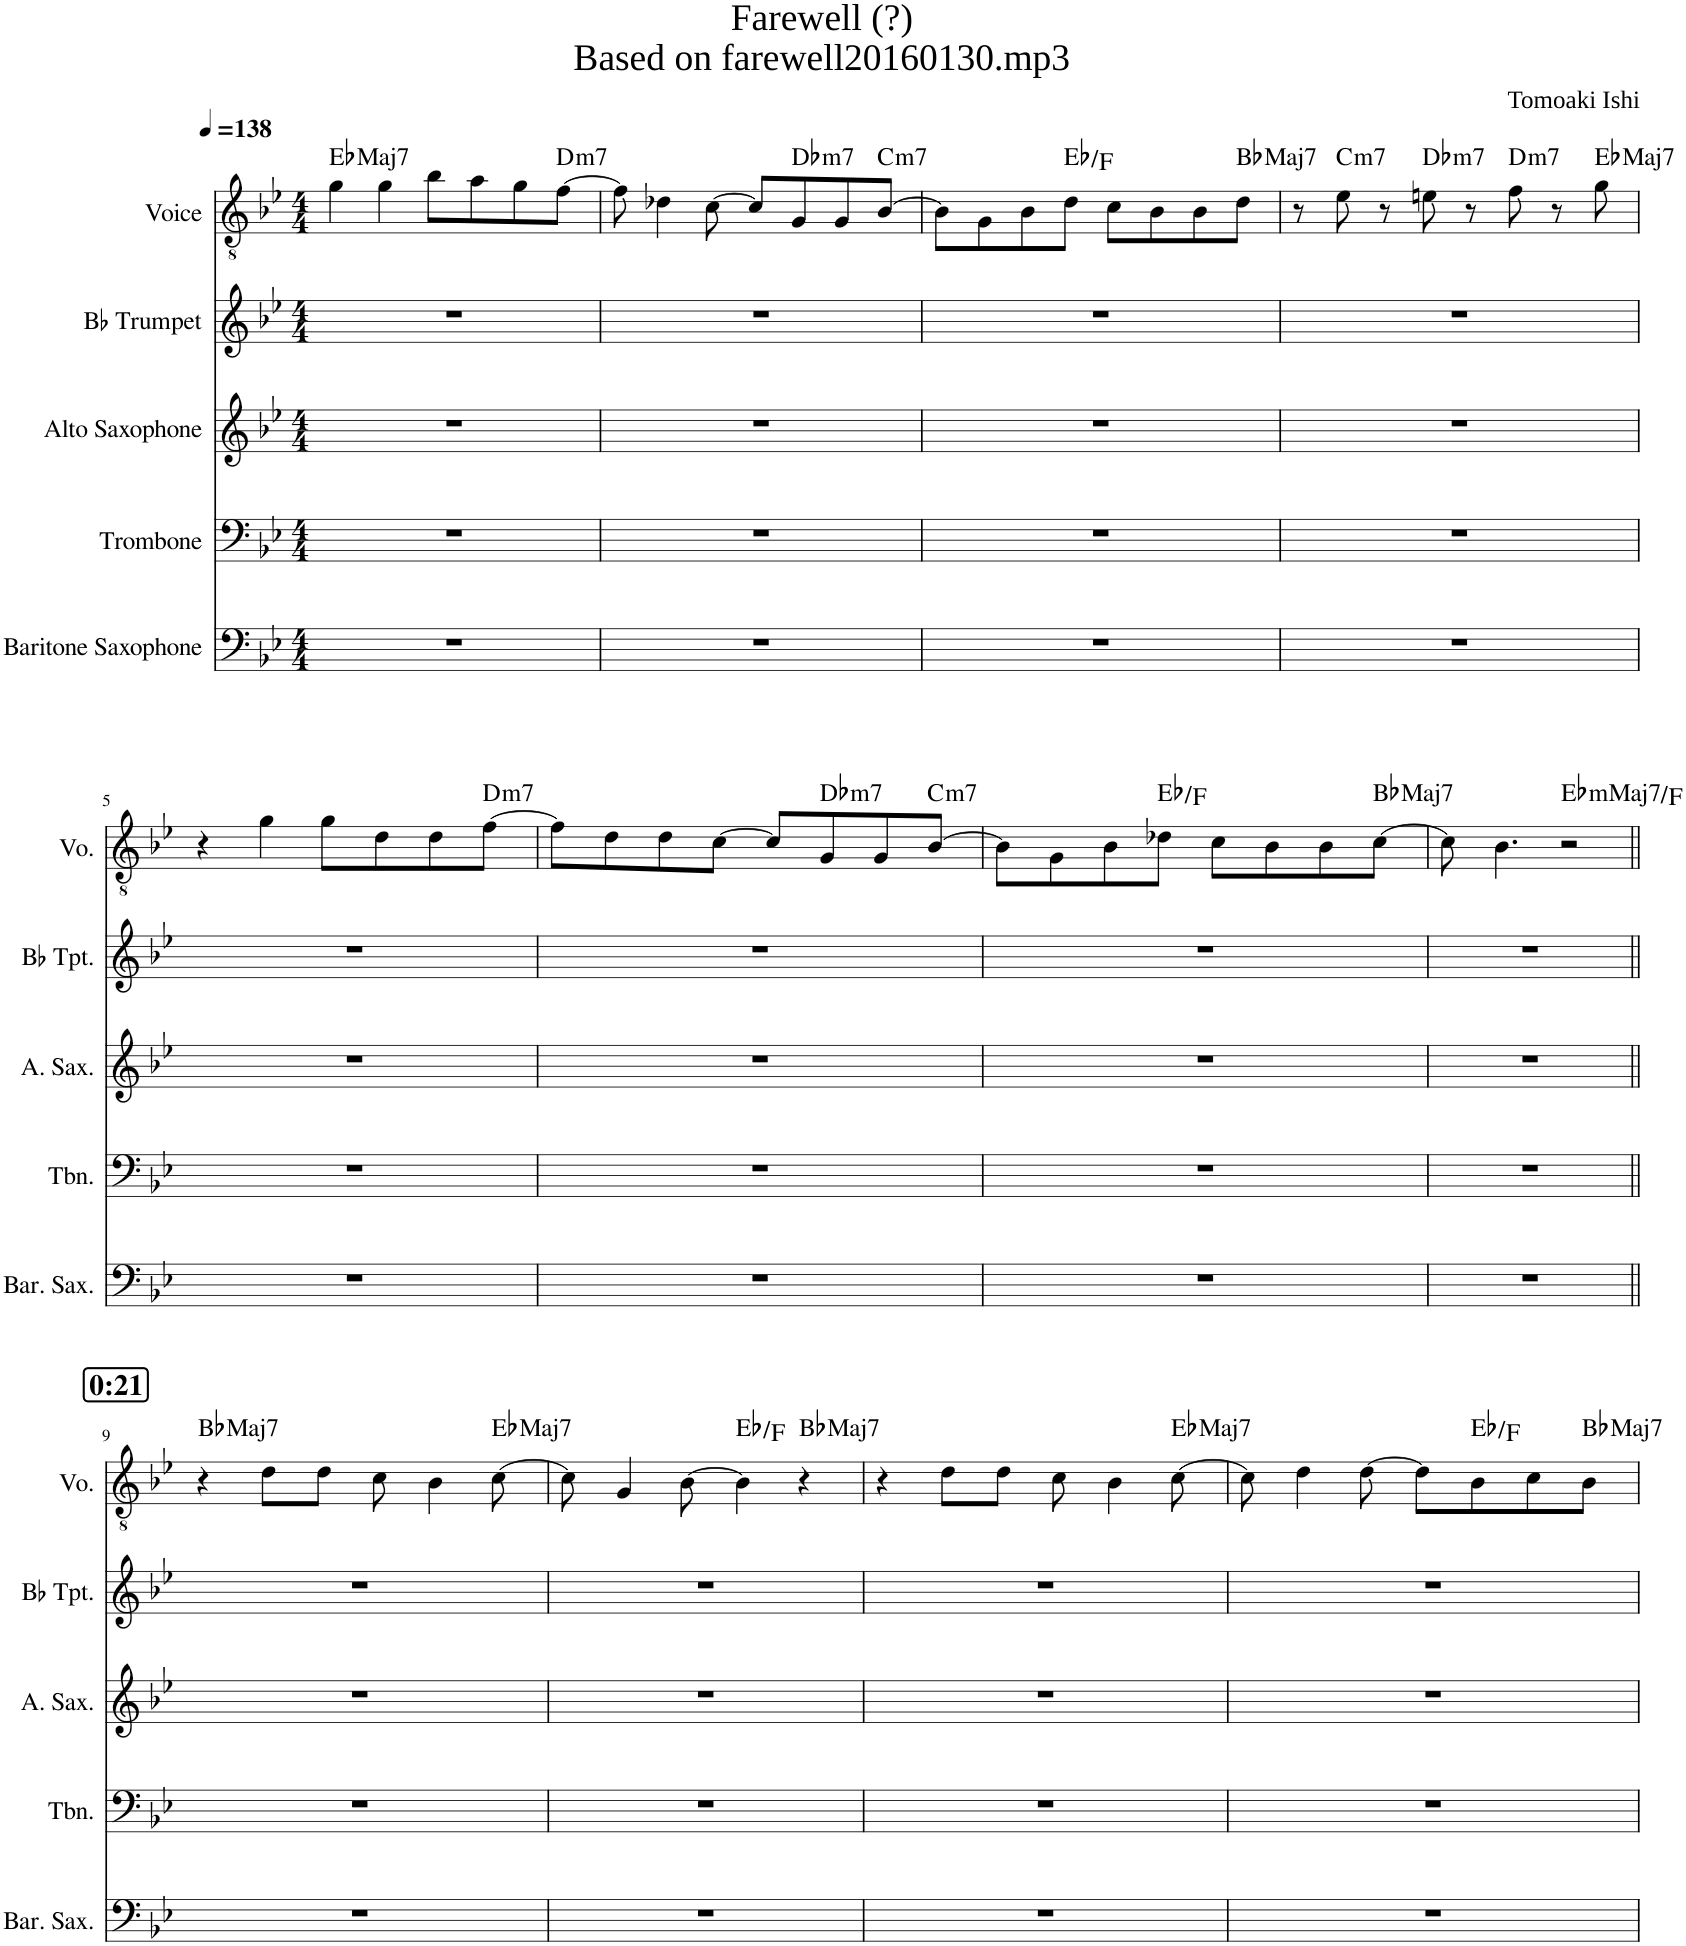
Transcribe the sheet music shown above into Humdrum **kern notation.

**kern	**kern	**kern	**kern	**kern	**harte
*part5	*part4	*part3	*part2	*part1	*part1
*staff5	*staff4	*staff3	*staff2	*staff1	*
*I"Baritone Saxophone	*I"Trombone	*I"Alto Saxophone	*I"Bb Trumpet	*I"Voice	*
*I'Bar. Sax.	*I'Tbn.	*I'A. Sax.	*I'Bb Tpt.	*I'Vo.	*
*clefF4	*clefF4	*clefG2	*clefG2	*clefGv2	*
*ITrd12c21	*	*ITrd5c9	*ITrd1c2	*	*
*k[b-e-]	*k[b-e-]	*k[b-e-]	*k[b-e-]	*k[b-e-]	*
*M4/4	*M4/4	*M4/4	*M4/4	*M4/4	*
*MM138	*MM138	*MM138	*MM138	*MM138	*
=1	=1	=1	=1	=1	=1
!	!	!	!	!	!LO:H:kt=Maj7
1r	1r	1r	1r	4g\	Eb:maj7
.	.	.	.	4g\	.
.	.	.	.	8b-\L	.
.	.	.	.	8a\	.
.	.	.	.	8g\	.
!	!	!	!	!	!LO:H:kt=m7
.	.	.	.	[8f\J	D:min7
=2	=2	=2	=2	=2	=2
1r	1r	1r	1r	8f\]	.
.	.	.	.	4d-X\	.
.	.	.	.	[8c\	.
.	.	.	.	8c/L]	.
!	!	!	!	!	!LO:H:kt=m7
.	.	.	.	8G/	Db:min7
.	.	.	.	8G/	.
!	!	!	!	!	!LO:H:kt=m7
.	.	.	.	[8B-/J	C:min7
=3	=3	=3	=3	=3	=3
1r	1r	1r	1r	8B-\L]	.
.	.	.	.	8G\	.
.	.	.	.	8B-\	.
.	.	.	.	8d\J	Eb:maj/2
.	.	.	.	8c\L	.
.	.	.	.	8B-\	.
.	.	.	.	8B-\	.
!	!	!	!	!	!LO:H:kt=Maj7
.	.	.	.	8d\J	Bb:maj7
=4	=4	=4	=4	=4	=4
1r	1r	1r	1r	8r	.
!	!	!	!	!	!LO:H:kt=m7
.	.	.	.	8e-\	C:min7
.	.	.	.	8r	.
!	!	!	!	!	!LO:H:kt=m7
.	.	.	.	8en\	Db:min7
.	.	.	.	8r	.
!	!	!	!	!	!LO:H:kt=m7
.	.	.	.	8f\	D:min7
.	.	.	.	8r	.
!	!	!	!	!	!LO:H:kt=Maj7
.	.	.	.	8g\	Eb:maj7
!!LO:LB:g=z
=5	=5	=5	=5	=5	=5
1r	1r	1r	1r	4r	.
.	.	.	.	4g\	.
.	.	.	.	8g\L	.
.	.	.	.	8d\	.
.	.	.	.	8d\	.
!	!	!	!	!	!LO:H:kt=m7
.	.	.	.	[8f\J	D:min7
=6	=6	=6	=6	=6	=6
1r	1r	1r	1r	8f\L]	.
.	.	.	.	8d\	.
.	.	.	.	8d\	.
.	.	.	.	[8c\J	.
.	.	.	.	8c/L]	.
!	!	!	!	!	!LO:H:kt=m7
.	.	.	.	8G/	Db:min7
.	.	.	.	8G/	.
!	!	!	!	!	!LO:H:kt=m7
.	.	.	.	[8B-/J	C:min7
=7	=7	=7	=7	=7	=7
1r	1r	1r	1r	8B-\L]	.
.	.	.	.	8G\	.
.	.	.	.	8B-\	.
.	.	.	.	8d-X\J	Eb:maj/2
.	.	.	.	8c\L	.
.	.	.	.	8B-\	.
.	.	.	.	8B-\	.
!	!	!	!	!	!LO:H:kt=Maj7
.	.	.	.	[8c\J	Bb:maj7
=8	=8	=8	=8	=8	=8
1r	1r	1r	1r	8c\]	.
.	.	.	.	4.B-\	.
!	!	!	!	!	!LO:H:kt=mMaj7
.	.	.	.	2r	Eb:minmaj7/2
!!LO:LB:g=z
!!LO:REH:place=s1:a:B:cj:fs=14:t=0&colon;21
=9||	=9||	=9||	=9||	=9||	=9||
!	!	!	!	!	!LO:H:kt=Maj7
1r	1r	1r	1r	4r	Bb:maj7
.	.	.	.	8d\L	.
.	.	.	.	8d\J	.
.	.	.	.	8c\	.
.	.	.	.	4B-\	.
!	!	!	!	!	!LO:H:kt=Maj7
.	.	.	.	[8c\	Eb:maj7
=10	=10	=10	=10	=10	=10
1r	1r	1r	1r	8c\]	.
.	.	.	.	4G/	.
.	.	.	.	[8B-\	.
.	.	.	.	4B-\]	Eb:maj/2
!	!	!	!	!	!LO:H:kt=Maj7
.	.	.	.	4r	Bb:maj7
=11	=11	=11	=11	=11	=11
1r	1r	1r	1r	4r	.
.	.	.	.	8d\L	.
.	.	.	.	8d\J	.
.	.	.	.	8c\	.
.	.	.	.	4B-\	.
!	!	!	!	!	!LO:H:kt=Maj7
.	.	.	.	[8c\	Eb:maj7
=12	=12	=12	=12	=12	=12
1r	1r	1r	1r	8c\]	.
.	.	.	.	4d\	.
.	.	.	.	[8d\	.
.	.	.	.	8d\L]	.
.	.	.	.	8B-\	Eb:maj/2
.	.	.	.	8c\	.
!	!	!	!	!	!LO:H:kt=Maj7
.	.	.	.	8B-\J	Bb:maj7
=	=	=	=	=	=
*-	*-	*-	*-	*-	*-
